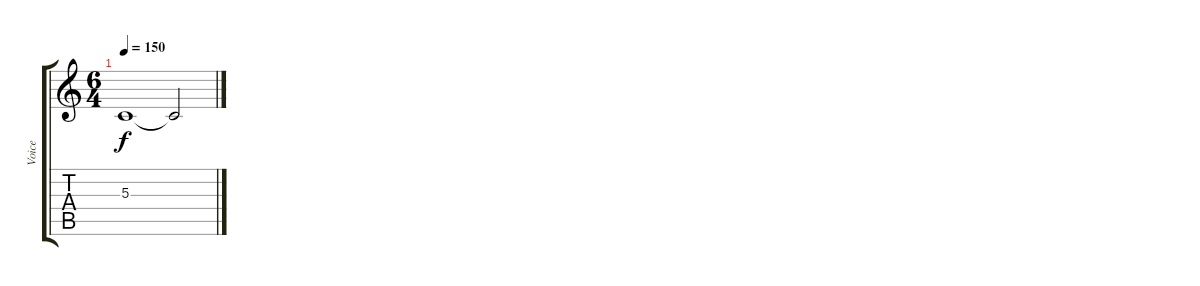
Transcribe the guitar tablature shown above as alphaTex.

\track ("Voice" "Voice") {instrument oboe}
\staff {score tabs}
\tuning (E4 B3 G3 D3 A2 D2) {hide}
\ts (6 4)
\tempo 150
\clef g2
\ks c
5.3.1{dy f} 5.3{t}.2
